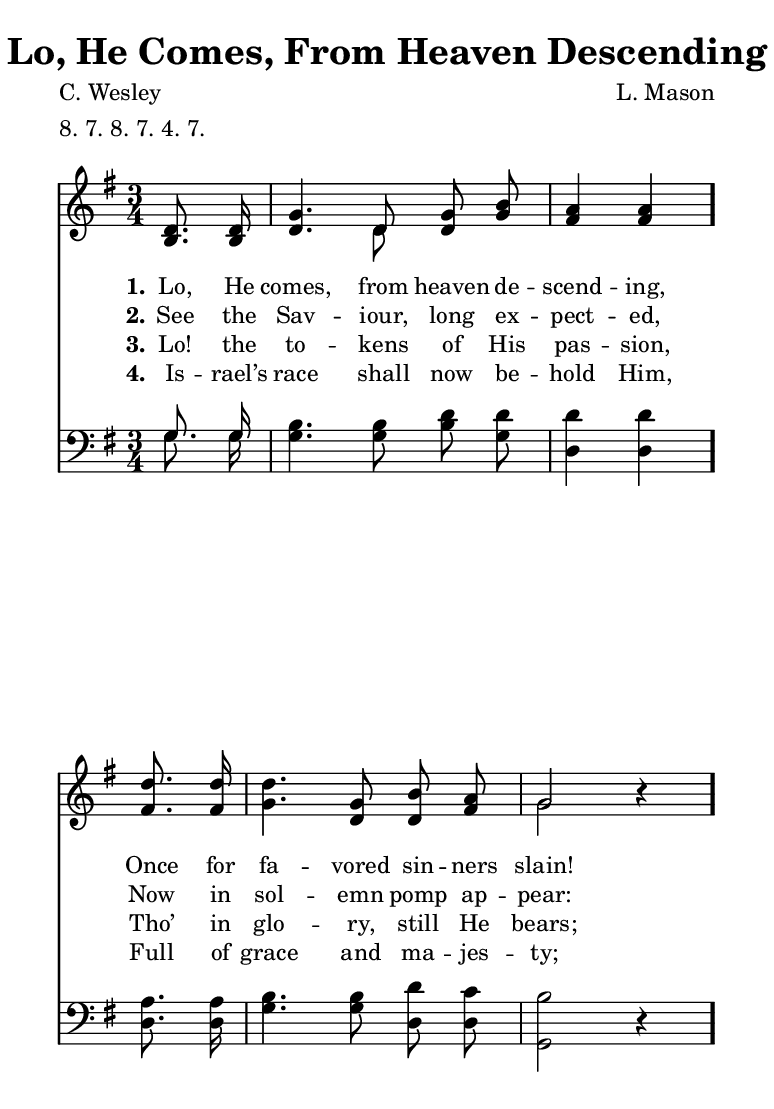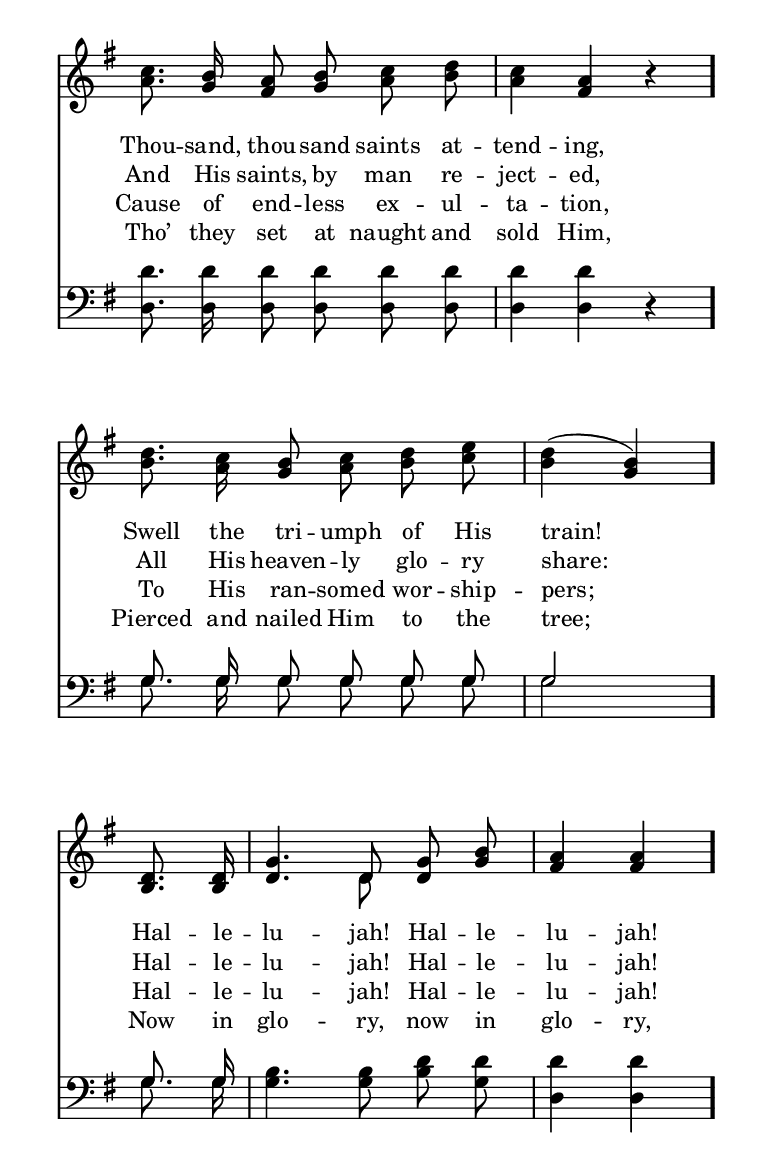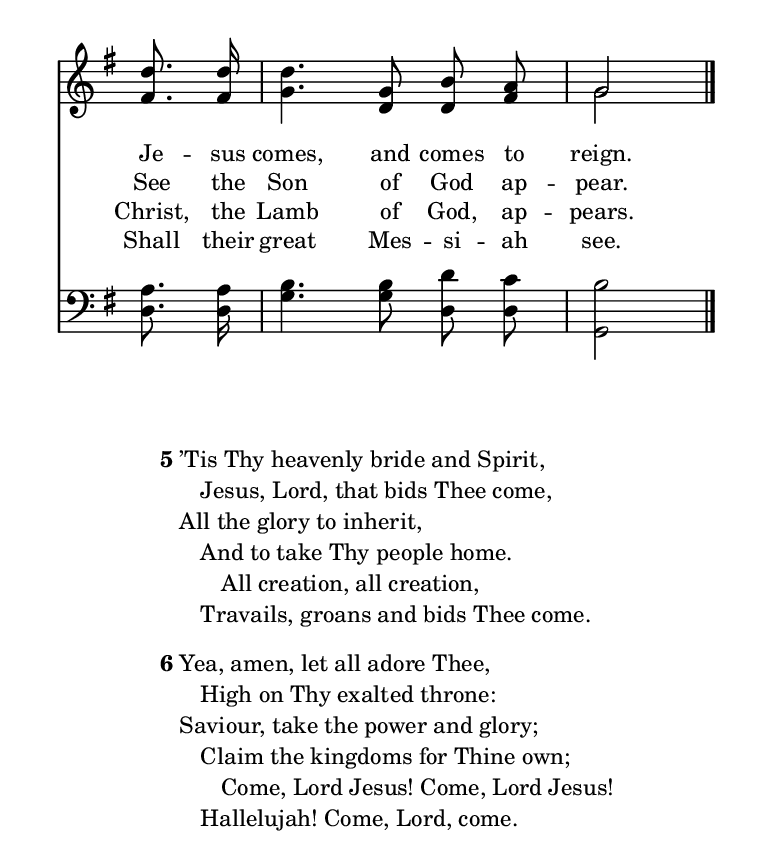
\include "common/global.ily"
\paper {
  \include "common/paper.ily"
}

\header{
  hymnnumber = "236"
  title = "Lo, He Comes, From Heaven Descending"
  tunename = "Harwell"
  meter = "8. 7. 8. 7. 4. 7."
  poet = "C. Wesley"
  composer = "L. Mason"
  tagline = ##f
}

global = {
  \include "common/overrides.ily"
  \override Staff.TimeSignature.style = #'numbered
  \time 3/4
  \override Score.MetronomeMark.transparent = ##t % hide all fermata changes too
  \tempo 4=80
  \key g \major
  \partial 4
  \autoBeamOff
}

patternA = { c8. c16 | c4. c8 c c | c4 c }
patternB = { c8. c16 | c4. c8 c c | c2 }
patternC = { c8. c16 c8 c c c | c4 c }
patternD = { c8. c16 c8 c c c | c2 }

notesSoprano = {
\global
\relative c' {

  d8. d16 | g4. d8 g b | a4 a
  \changePitch \patternB { d d | d g, b a | g } r4
  \changePitch \patternC { c b a b c d | c a } r4
  \changePitch \patternC { d c b c d e | d( b) }
  d,8. d16 | g4. d8 g b | a4 a
  \changePitch \patternB { d d | d g, b a | g }

  \bar "|."

}
}

notesAlto = {
\global
\relative e' {

  \changePitch \patternA { b b | d d d g | fis fis }
  \changePitch \patternB { fis fis | g d d fis | g } r4
  \changePitch \patternC { a g fis g a b | a fis } r4
  \changePitch \patternC { b a g a b c | b( g) }
  \changePitch \patternA { b, b | d d d g | fis fis }
  \changePitch \patternB { fis fis | g d d fis | g }

}
}

notesTenor = {
\global
\relative a {

  \changePitch \patternA { g g | b b d d | d d }
  \changePitch \patternB { a a | b b d c | b } r4
  \changePitch \patternC { d d d d d d | d d } r4
  \changePitch \patternD { g, g g g g g | g }
  \changePitch \patternA { g g | b b d d | d d }
  \changePitch \patternB { a a | b b d c | b }

}
}

notesBass = {
\global
\relative f {

  \changePitch \patternA { g g | g g b g | d d }
  \changePitch \patternB { d d | g g d d | g, } r4
  \changePitch \patternC { d' d d d d d | d d } r4
  \changePitch \patternD { g g g g g g | g }
  \changePitch \patternA { g g | g g b g | d d }
  \changePitch \patternB { d d | g g d d | g, }

}
}

wordsA = \lyricmode {
\set stanza = "1."

Lo, He comes, from heaven de -- scend -- ing, \bar "."
Once for fa -- vored sin -- ners slain! \bar "."
Thou -- sand, thou -- sand saints at -- tend -- ing, \bar "."
Swell the tri -- umph of His train! \bar "."
Hal -- le -- lu -- jah! Hal -- le -- lu -- jah! \bar "."
Je -- sus comes, and comes to reign. \bar "."

}

wordsB = \lyricmode {
\set stanza = "2."

See the Sav -- iour, long ex -- pect -- ed,
Now in sol -- emn pomp ap -- pear:
And His saints, by man re -- ject -- ed,
All His heaven -- ly glo -- ry share:
Hal -- le -- lu -- jah! Hal -- le -- lu -- jah!
See the Son of God ap -- pear.

}

wordsC = \lyricmode {
\set stanza = "3."

Lo! the to -- kens of His pas -- sion,
Tho’ in glo -- ry, still He bears;
Cause of end -- less ex -- ul -- ta -- tion,
To His ran -- somed wor -- ship -- pers;
Hal -- le -- lu -- jah! Hal -- le -- lu -- jah!
Christ, the Lamb of God, ap -- pears.

}

wordsD = \lyricmode {
\set stanza = "4."

Is -- rael’s race shall now be -- hold Him,
Full of grace and ma -- jes -- ty;
Tho’ they set at naught and sold Him,
Pierced and nailed Him to the tree;
Now in glo -- ry, now in glo -- ry,
Shall their great Mes -- si -- ah see.

}

wordsE = \markuplist {

\line { ’Tis Thy heavenly bride and Spirit, }
\line { { \hspace #2 } Jesus, Lord, that bids Thee come, }
\line { All the glory to inherit, }
\line { { \hspace #2 } And to take Thy people home. }
\line { { \hspace #4 } All creation, all creation, }
\line { { \hspace #2 } Travails, groans and bids Thee come. }

}

wordsF = \markuplist {

\line { Yea, amen, let all adore Thee, }
\line { { \hspace #2 } High on Thy exalted throne: }
\line { Saviour, take the power and glory; }
\line { { \hspace #2 } Claim the kingdoms for Thine own; }
\line { { \hspace #4 } Come, Lord Jesus! Come, Lord Jesus! }
\line { { \hspace #2 } Hallelujah! Come, Lord, come. }

}

\score {
  \context ChoirStaff <<
    \context Staff = upper <<
      \set Staff.autoBeaming = ##f
      \set ChoirStaff.systemStartDelimiter = #'SystemStartBar
      \set ChoirStaff.printPartCombineTexts = ##f
      \partcombine #'(2 . 9) \notesSoprano \notesAlto
      \context NullVoice = sopranos { \voiceOne << \notesSoprano >> }
      \context NullVoice = altos { \voiceTwo << \notesAlto >> }
      \context Lyrics = one   \lyricsto sopranos \wordsA
      \context Lyrics = two   \lyricsto sopranos \wordsB
      \context Lyrics = three \lyricsto sopranos \wordsC
      \context Lyrics = four  \lyricsto sopranos \wordsD
    >>
    \context Staff = men <<
      \set Staff.autoBeaming = ##f
      \clef bass
      \set ChoirStaff.printPartCombineTexts = ##f
      \partcombine #'(2 . 9) \notesTenor \notesBass
      \context NullVoice = tenors { \voiceOne << \notesTenor >> }
      \context NullVoice = basses { \voiceTwo << \notesBass >> }
    >>
  >>
  \layout {
    \include "common/layout.ily"
  }
  \midi{
    \include "common/midi.ily"
  }
}

\markup { \fill-line { \column {
  \line{ \bold 5 \column { \wordsE } } \combine \null \vspace #0.4
  \line{ \bold 6 \column { \wordsF } } \combine \null \vspace #0.4
} } }

\version "2.19.49"  % necessary for upgrading to future LilyPond versions.

% vi:set et ts=2 sw=2 ai nocindent syntax=lilypond:
